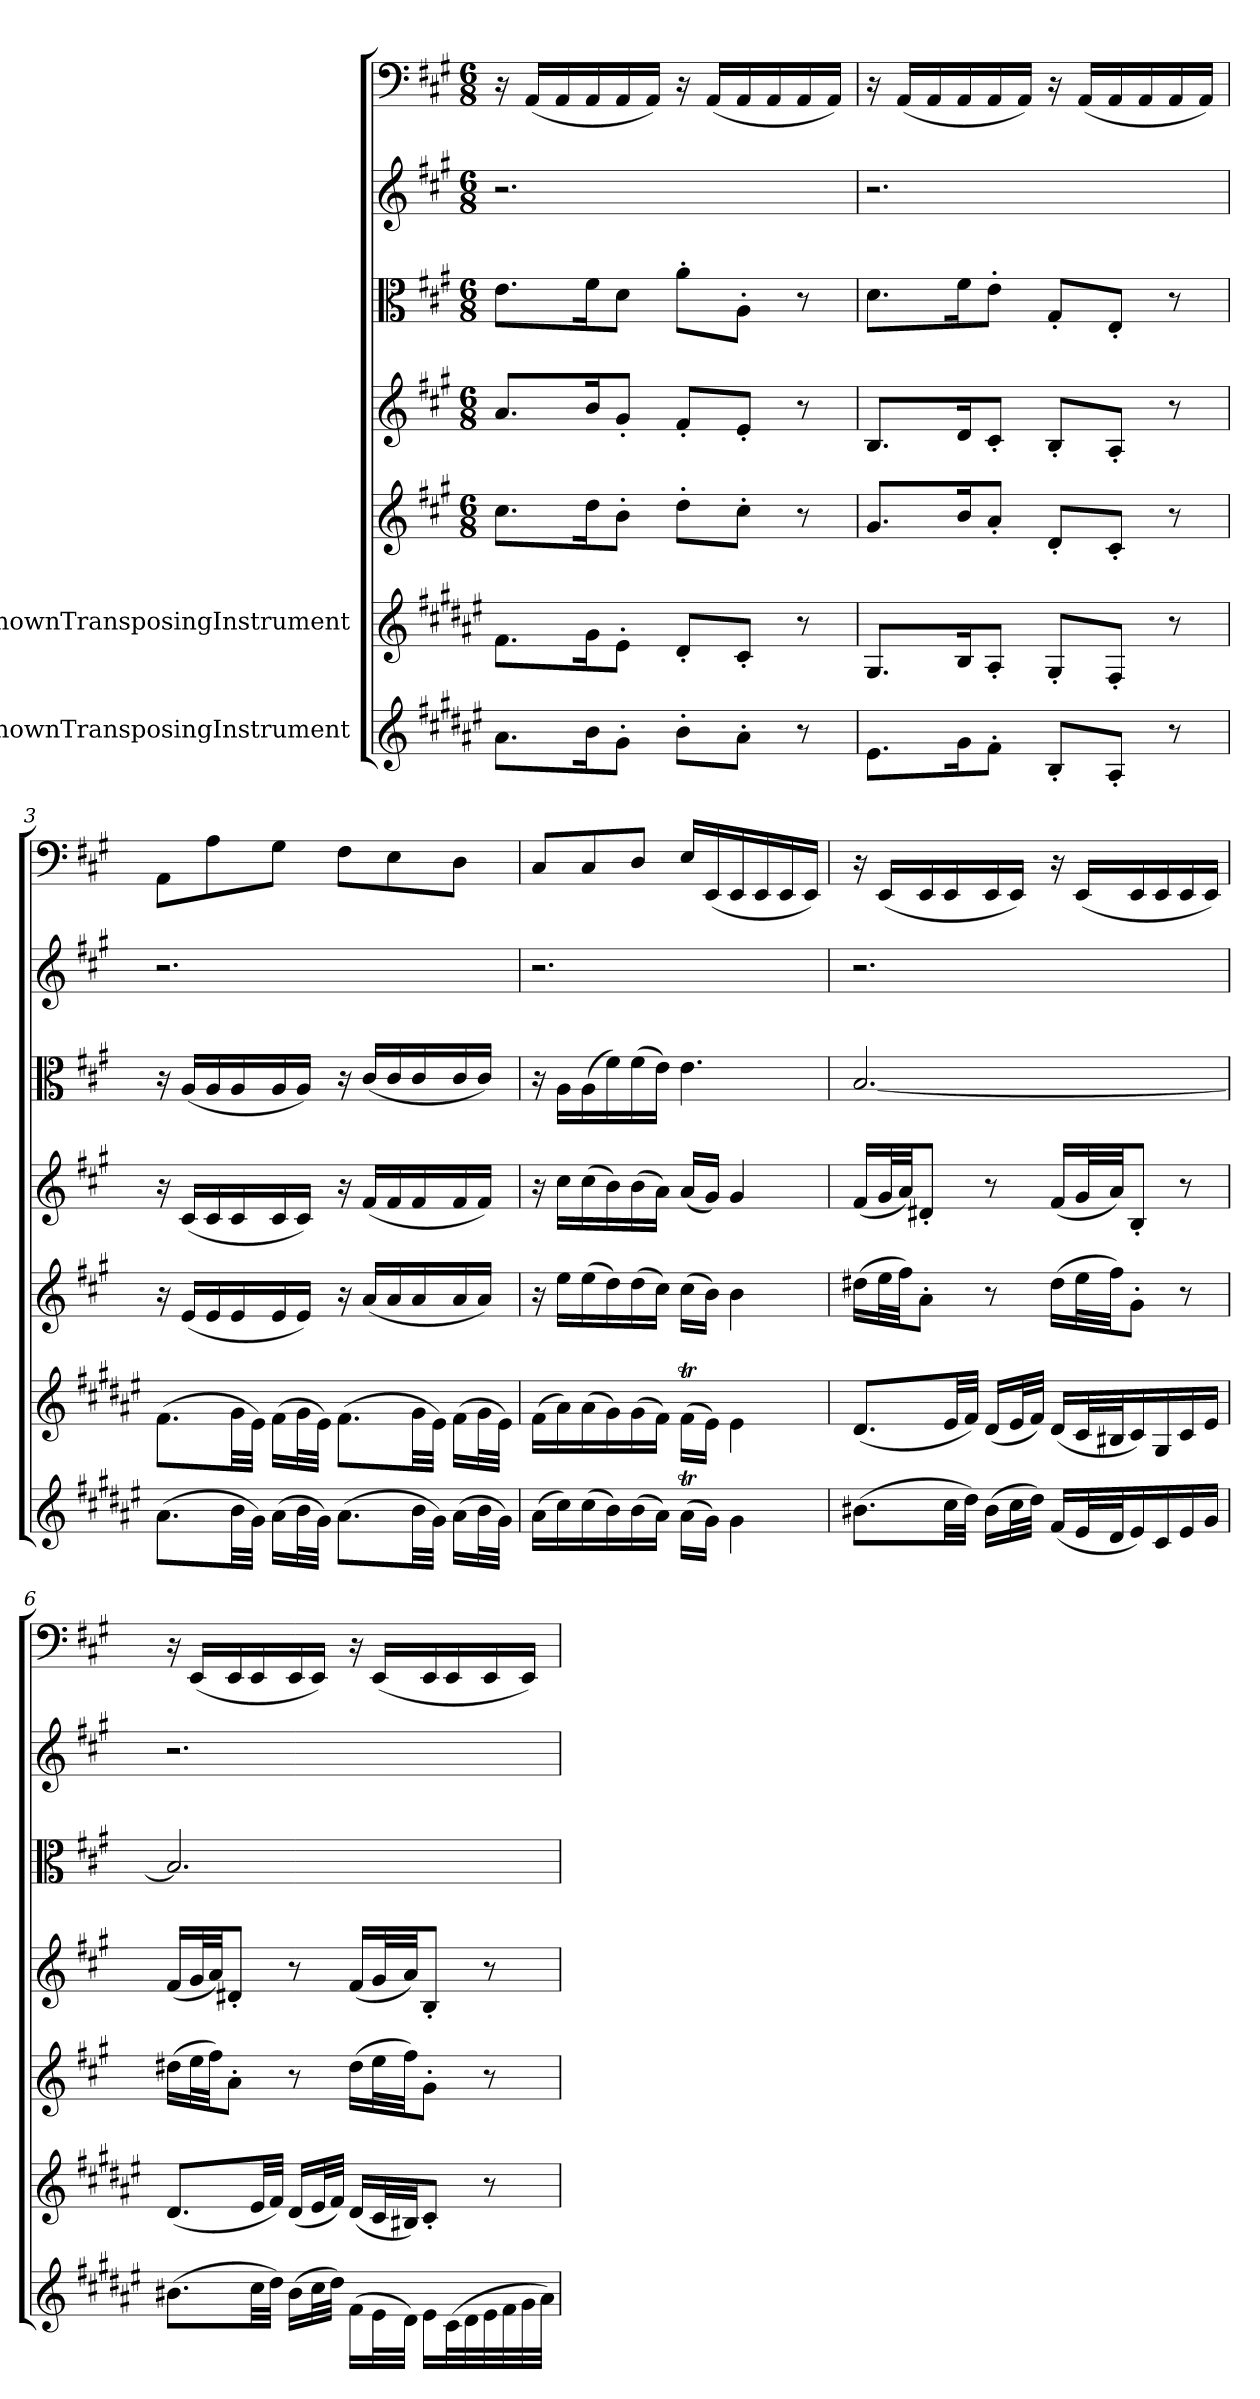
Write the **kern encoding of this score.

**kern	**kern	**kern	**kern	**kern	**kern	**kern
*part7	*part6	*part5	*part4	*part3	*part2	*part1
*staff7	*staff6	*staff5	*staff4	*staff3	*staff2	*staff1
*I"UnknownTransposingInstrument	*I"UnknownTransposingInstrument	*	*	*	*	*
*clefG2	*clefG2	*clefG2	*clefG2	*clefC3	*clefG2	*clefF4
*ITrd-2c-3	*ITrd-2c-3	*	*	*	*	*
*k[f#c#g#]	*k[f#c#g#]	*k[f#c#g#]	*k[f#c#g#]	*k[f#c#g#]	*k[f#c#g#]	*k[f#c#g#]
*	*	*M6/8	*M6/8	*M6/8	*M6/8	*M6/8
=1	=1	=1	=1	=1	=1	=1
8.cc#\L	8.a\L	8.cc#\L	8.a/L	8.e\L	2.r	16r
.	.	.	.	.	.	(16AA/LL
.	.	.	.	.	.	16AA/
16dd\K	16b\K	16dd\K	16b/K	16f#\K	.	16AA/
8b'\J	8g#'\J	8b'\J	8g#'/J	8d\J	.	16AA/
.	.	.	.	.	.	16AA/JJ)
8dd'\L	8f#'/L	8dd'\L	8f#'/L	8a'\L	.	16r
.	.	.	.	.	.	(16AA/LL
8cc#'\J	8e'/J	8cc#'\J	8e'/J	8A'\J	.	16AA/
.	.	.	.	.	.	16AA/
8r	8r	8r	8r	8r	.	16AA/
.	.	.	.	.	.	16AA/JJ)
=2	=2	=2	=2	=2	=2	=2
8.g#\L	8.B/L	8.g#/L	8.B/L	8.d\L	2.r	16r
.	.	.	.	.	.	(16AA/LL
.	.	.	.	.	.	16AA/
16b\K	16d/K	16b/K	16d/K	16f#\K	.	16AA/
8a'\J	8c#'/J	8a'/J	8c#'/J	8e'\J	.	16AA/
.	.	.	.	.	.	16AA/JJ)
8d'/L	8B'/L	8d'/L	8B'/L	8G#'/L	.	16r
.	.	.	.	.	.	(16AA/LL
8c#'/J	8A'/J	8c#'/J	8A'/J	8E'/J	.	16AA/
.	.	.	.	.	.	16AA/
8r	8r	8r	8r	8r	.	16AA/
.	.	.	.	.	.	16AA/JJ)
=3	=3	=3	=3	=3	=3	=3
(8.cc#\L	(8.a\L	16r	16r	16r	2.r	8AA\L
.	.	(16e/LL	(16c#/LL	(16A/LL	.	.
.	.	16e/	16c#/	16A/	.	8A\
32dd\LL	32b\LL	16e/	16c#/	16A/	.	.
32b\JJJ)	32g#\JJJ)	.	.	.	.	.
(16cc#\LL	(16a\LL	16e/	16c#/	16A/	.	8G#\J
32dd\L	32b\L	16e/JJ)	16c#/JJ)	16A/JJ)	.	.
32b\JJJ)	32g#\JJJ)	.	.	.	.	.
(8.cc#\L	(8.a\L	16r	16r	16r	.	8F#\L
.	.	(16a/LL	(16f#/LL	(16c#/LL	.	.
.	.	16a/	16f#/	16c#/	.	8E\
32dd\LL	32b\LL	16a/	16f#/	16c#/	.	.
32b\JJJ)	32g#\JJJ)	.	.	.	.	.
(16cc#\LL	(16a\LL	16a/	16f#/	16c#/	.	8D\J
32dd\L	32b\L	16a/JJ)	16f#/JJ)	16c#/JJ)	.	.
32b\JJJ)	32g#\JJJ)	.	.	.	.	.
=4	=4	=4	=4	=4	=4	=4
(16cc#\LL	(16a\LL	16r	16r	16r	2.r	8C#/L
16ee\)	16cc#\)	16ee\LL	16cc#\LL	16A\LL	.	.
(16ee\	(16cc#\	(16ee\	(16cc#\	(16A\	.	8C#/
16dd\)	16b\)	16dd\)	16b\)	16f#\)	.	.
(16dd\	(16b\	(16dd\	(16b\	(16f#\	.	8D/J
16cc#\JJ)	16a\JJ)	16cc#\JJ)	16a\JJ)	16e\JJ)	.	.
(16cc#t\LL	(16aT\LL	(16cc#\LL	(16a/LL	4.e\	.	16E/LL
16b\JJ)	16g#\JJ)	16b\JJ)	16g#/JJ)	.	.	(16EE/
4b\	4g#\	4b\	4g#/	.	.	16EE/
.	.	.	.	.	.	16EE/
.	.	.	.	.	.	16EE/
.	.	.	.	.	.	16EE/JJ)
=5	=5	=5	=5	=5	=5	=5
(8.dd#X\L	(8.f#/L	(16dd#X\LL	(16f#/LL	[2.B/	2.r	16r
.	.	32ee\L	32g#/L	.	.	(16EE/LL
.	.	32ff#\JJ)	32a/JJ)	.	.	.
.	.	8a'\J	8d#X'/J	.	.	16EE/
32ee\LL	32g#/LL	.	.	.	.	16EE/
32ff#\JJJ)	32a/JJJ)	.	.	.	.	.
(16dd#\LL	(16f#/LL	8r	8r	.	.	16EE/
32ee\L	32g#/L	.	.	.	.	16EE/JJ)
32ff#\JJJ)	32a/JJJ)	.	.	.	.	.
(16a/LL	(16f#/LL	(16dd#\LL	(16f#/LL	.	.	16r
32g#/L	32e/L	32ee\L	32g#/L	.	.	(16EE/LL
32f#/J	32d#X/J	32ff#\JJ)	32a/JJ)	.	.	.
16g#/)	16e/)	8g#'\J	8B'/J	.	.	16EE/
16e/	16B/	.	.	.	.	16EE/
16g#/	16e/	8r	8r	.	.	16EE/
16b/JJ	16g#/JJ	.	.	.	.	16EE/JJ)
=6	=6	=6	=6	=6	=6	=6
(8.dd#X\L	(8.f#/L	(16dd#X\LL	(16f#/LL	2.B/]	2.r	16r
.	.	32ee\L	32g#/L	.	.	(16EE/LL
.	.	32ff#\JJ)	32a/JJ)	.	.	.
.	.	8a'\J	8d#X'/J	.	.	16EE/
32ee\LL	32g#/LL	.	.	.	.	16EE/
32ff#\JJJ)	32a/JJJ)	.	.	.	.	.
(16dd#\LL	(16f#/LL	8r	8r	.	.	16EE/
32ee\L	32g#/L	.	.	.	.	16EE/JJ)
32ff#\JJJ)	32a/JJJ)	.	.	.	.	.
(16a\LL	(16f#/LL	(16dd#\LL	(16f#/LL	.	.	16r
32g#\L	32e/L	32ee\L	32g#/L	.	.	(16EE/LL
32f#\JJJ)	32d#X/JJ)	32ff#\JJ)	32a/JJ)	.	.	.
16g#\LL	8e'/J	8g#'\J	8B'/J	.	.	16EE/
(32e\L	.	.	.	.	.	16EE/
32f#\	.	.	.	.	.	.
32g#\	8r	8r	8r	.	.	16EE/
32a\	.	.	.	.	.	.
32b\	.	.	.	.	.	16EE/JJ)
32cc#\JJJ)	.	.	.	.	.	.
=	=	=	=	=	=	=
*-	*-	*-	*-	*-	*-	*-
